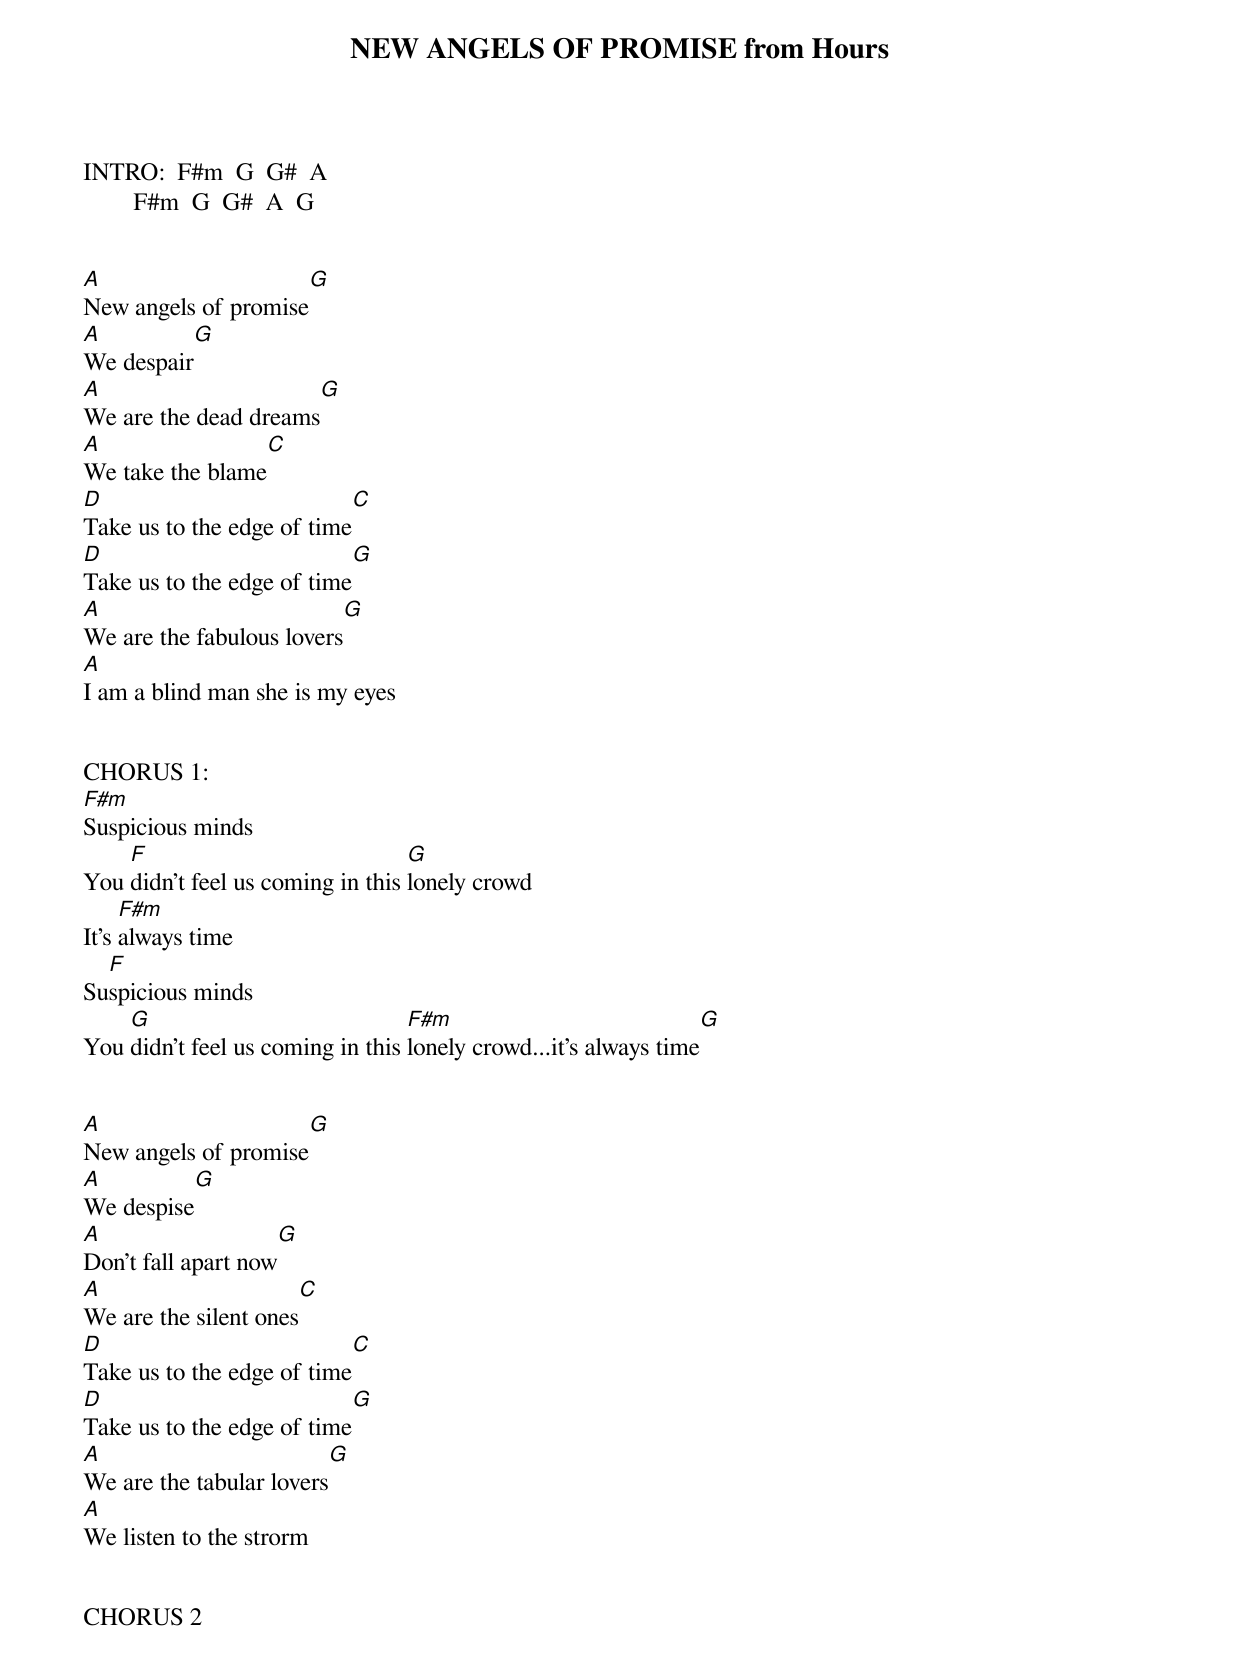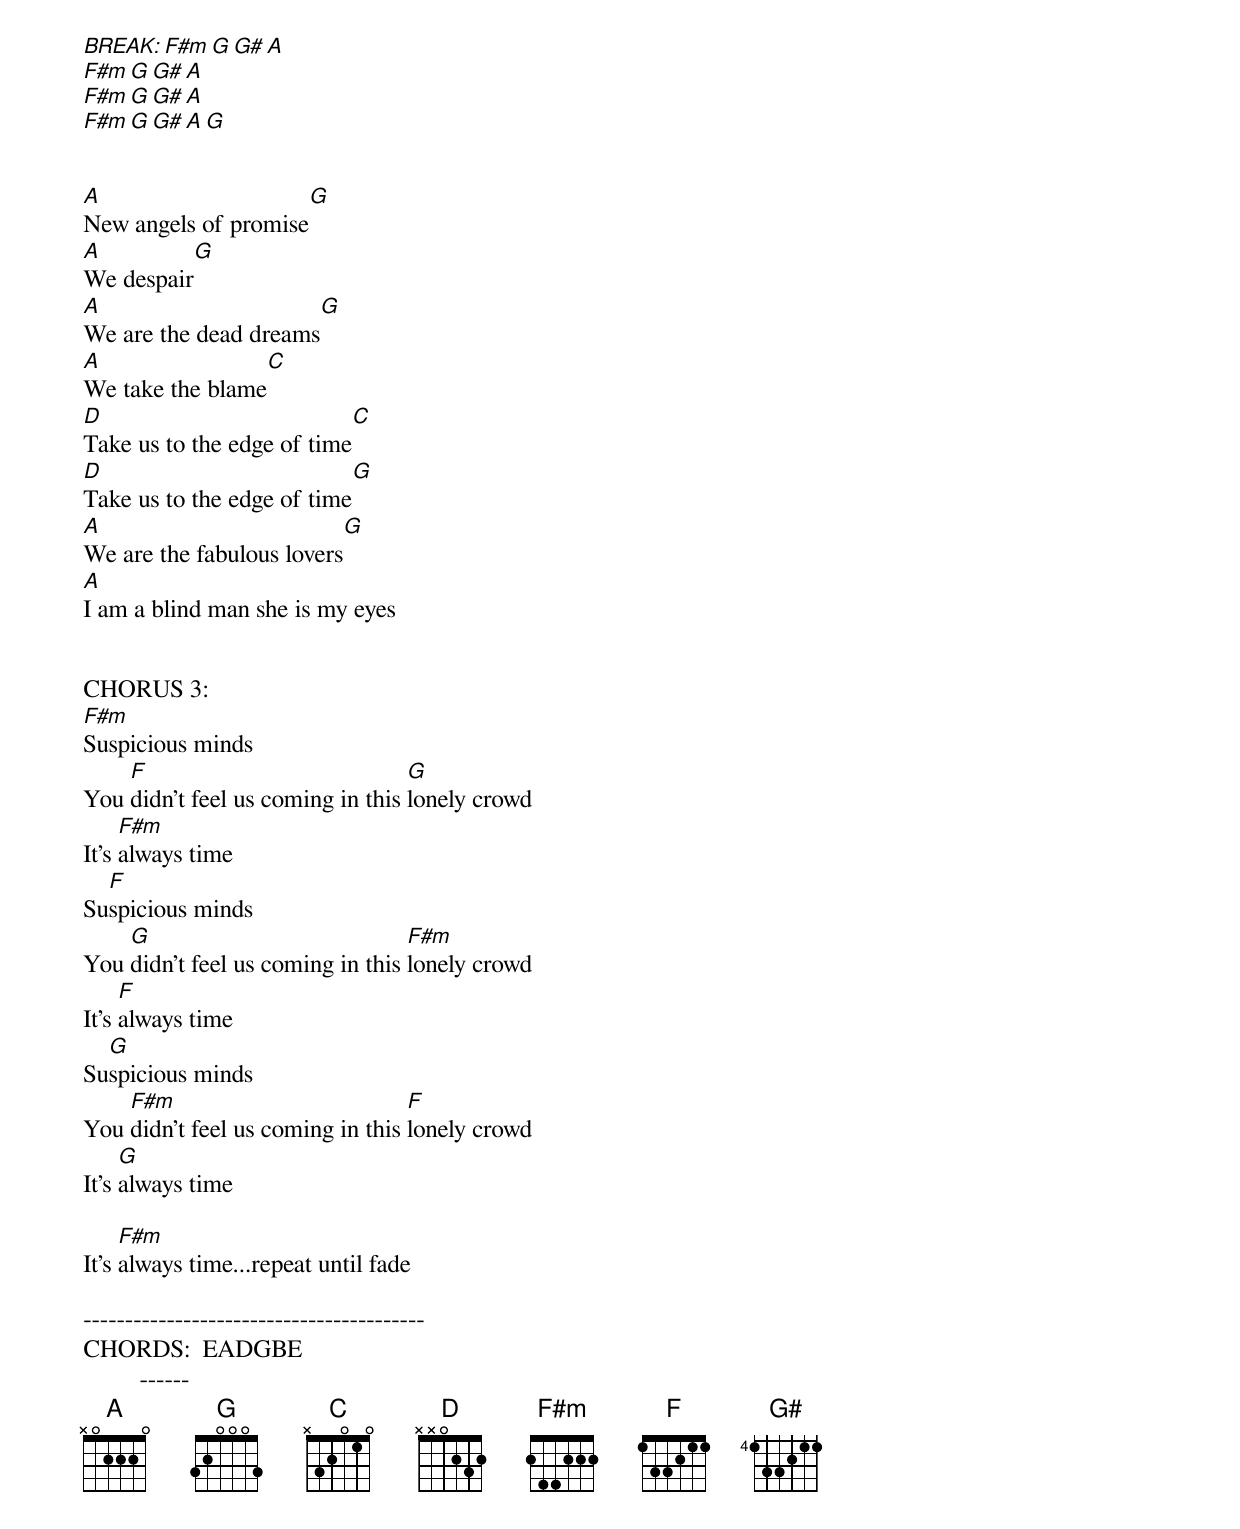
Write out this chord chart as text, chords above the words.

NEW ANGELS OF PROMISE from Hours


INTRO:  F#m  G  G#  A
        F#m  G  G#  A  G


A                    G
New angels of promise
A         G
We despair
A                     G
We are the dead dreams
A                C
We take the blame
D                          C
Take us to the edge of time
D                          G
Take us to the edge of time
A                         G
We are the fabulous lovers
A
I am a blind man she is my eyes


CHORUS 1:
F#m
Suspicious minds
    F                             G
You didn't feel us coming in this lonely crowd
     F#m
It's always time
  F
Suspicious minds
    G                             F#m                            G
You didn't feel us coming in this lonely crowd...it's always time


A                    G
New angels of promise
A         G
We despise
A                   G
Don't fall apart now
A                     C
We are the silent ones
D                          C
Take us to the edge of time
D                          G
Take us to the edge of time
A                        G
We are the tabular lovers
A
We listen to the strorm


CHORUS 2


BREAK:  F#m  G  G#  A
        F#m  G  G#  A
        F#m  G  G#  A
        F#m  G  G#  A  G


A                    G
New angels of promise
A         G
We despair
A                     G
We are the dead dreams
A                C
We take the blame
D                          C
Take us to the edge of time
D                          G
Take us to the edge of time
A                         G
We are the fabulous lovers
A
I am a blind man she is my eyes


CHORUS 3:
F#m
Suspicious minds
    F                             G
You didn't feel us coming in this lonely crowd
     F#m
It's always time
  F
Suspicious minds
    G                             F#m
You didn't feel us coming in this lonely crowd
     F
It's always time
  G
Suspicious minds
    F#m                           F
You didn't feel us coming in this lonely crowd
     G
It's always time

     F#m
It's always time...repeat until fade

-----------------------------------------
CHORDS:  EADGBE
         ------
G        320033
D        XX0232
F        133211
F#m      244222
A        X02220
C        332010
G#       466544
